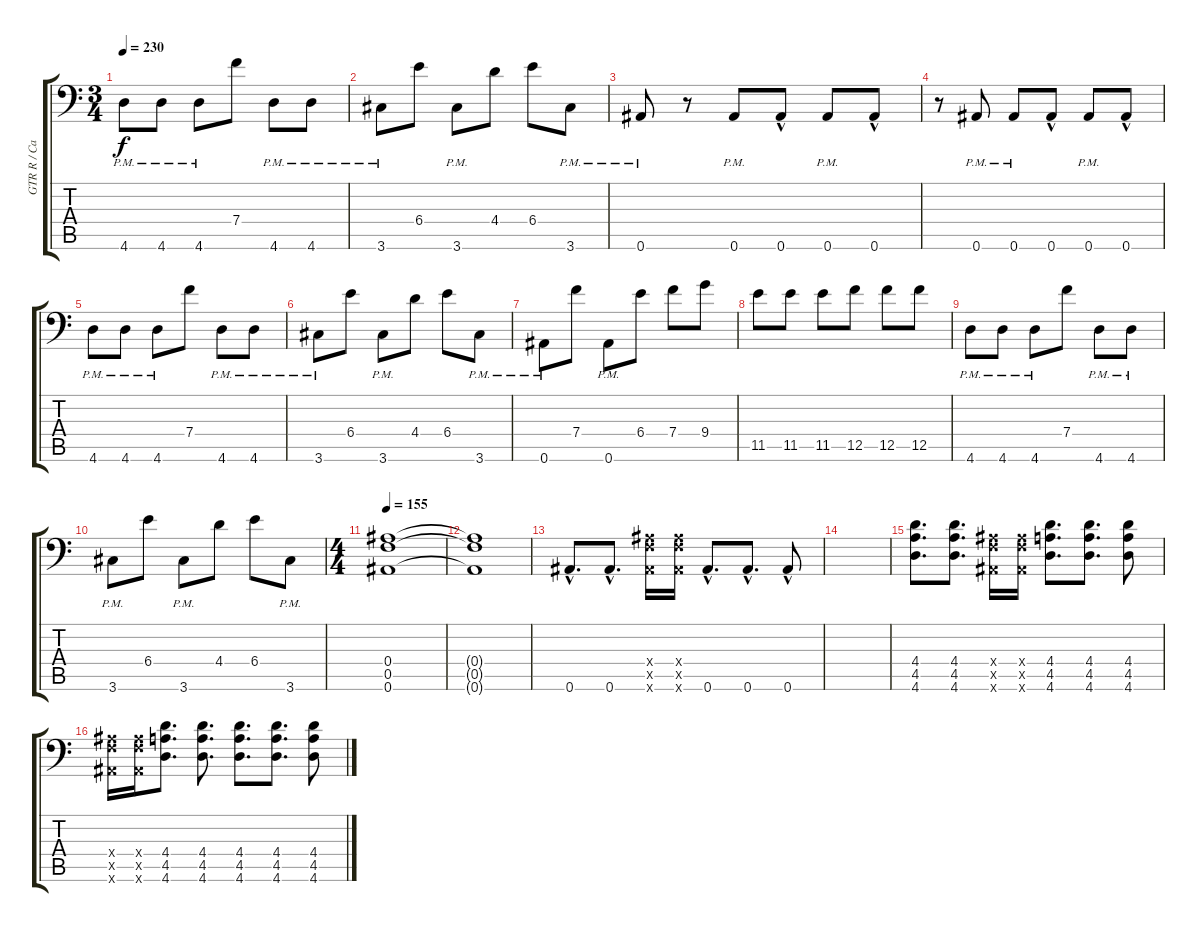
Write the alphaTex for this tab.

\track ("GTR R / Carlos" "GTR R / Ca") {instrument overdrivenguitar}
\staff {score tabs}
\tuning (C4 G3 Eb3 Bb2 F2 Bb1) {hide}
\ts (3 4)
\tempo 230
\clef f4
\ks c
4.6{pm}.8{dy f} 4.6{pm}.8 4.6{pm}.8 7.4.8 4.6{pm}.8 4.6{pm}.8 |
3.6{pm}.8 6.4.8 3.6{pm}.8 4.4.8 6.4.8 3.6{pm}.8 |
0.6{pm}.8 r.8 0.6{pm}.8 0.6{hac}.8 0.6{pm}.8 0.6{hac}.8 |
r.8 0.6{pm}.8 0.6{pm}.8 0.6{hac}.8 0.6{pm}.8 0.6{hac}.8 |
4.6{pm}.8 4.6{pm}.8 4.6{pm}.8 7.4.8 4.6{pm}.8 4.6{pm}.8 |
3.6{pm}.8 6.4.8 3.6{pm}.8 4.4.8 6.4.8 3.6{pm}.8 |
0.6{pm}.8 7.4.8 0.6{pm}.8 6.4.8 7.4.8 9.4.8 |
11.5.8 11.5.8 11.5.8 12.5.8 12.5.8 12.5.8 |
4.6{pm}.8 4.6{pm}.8 4.6{pm}.8 7.4.8 4.6{pm}.8 4.6{pm}.8 |
3.6{pm}.8 6.4.8 3.6{pm}.8 4.4.8 6.4.8 3.6{pm}.8 |
\ts (4 4)
\tempo 155
(0.4 0.5 0.6).1 |
(0.4{t} 0.5{t} 0.6{t}).1 |
0.6{hac}.8{d} 0.6{hac}.8{d} (0.4{x} 0.5{x} 0.6{x}).16 (0.4{x} 0.5{x} 0.6{x}).16 0.6{hac}.8{d} 0.6{hac}.8{d} 0.6{hac}.8 |
|
(4.4 4.5 4.6).8{d} (4.4 4.5 4.6).8{d} (0.4{x} 0.5{x} 0.6{x}).16 (0.4{x} 0.5{x} 0.6{x}).16 (4.4 4.5 4.6).8{d} (4.4 4.5 4.6).8{d} (4.4 4.5 4.6).8 |
(0.4{x} 0.5{x} 0.6{x}).16 (0.4{x} 0.5{x} 0.6{x}).16 (4.4 4.5 4.6).8{d} (4.4 4.5 4.6).8{d} (4.4 4.5 4.6).8{d} (4.4 4.5 4.6).8{d} (4.4 4.5 4.6).8
